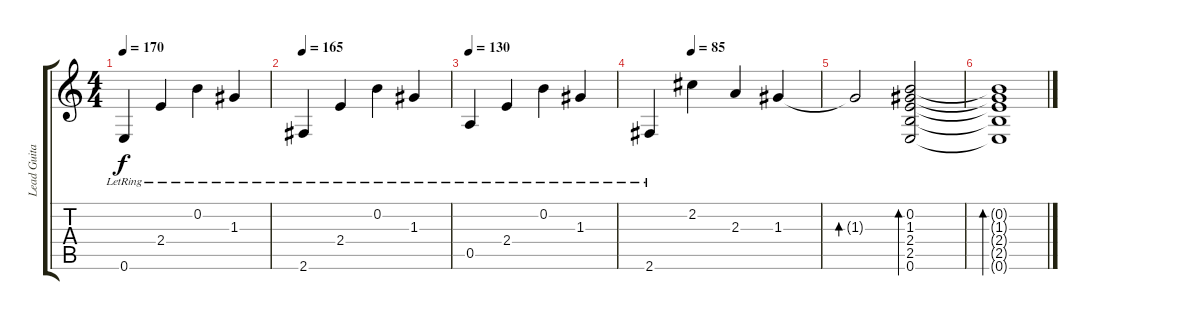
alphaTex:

\track ("Lead Guitar (Acoustic)" "Lead Guita") {instrument acousticguitarnylon}
\staff {score tabs}
\tuning (E4 B3 G3 D3 A2 E2) {hide}
\ts (4 4)
\tempo 170
\clef g2
\ks c
0.6{lr}.4{dy f} 2.4{lr}.4 0.2{lr}.4 1.3{lr}.4 |
\tempo 165
2.6{lr}.4 2.4{lr}.4 0.2{lr}.4 1.3{lr}.4 |
\tempo 130
0.5{lr}.4 2.4{lr}.4 0.2{lr}.4 1.3{lr}.4 |
\tempo (85 0.25)
2.6{lr}.4 2.2.4 2.3.4 1.3.4 |
1.3{t}.2{bd 480} (0.2 1.3 2.4 2.5 0.6).2{bd 480} |
(0.2{t} 1.3{t} 2.4{t} 2.5{t} 0.6{t}).1{bd 480}
